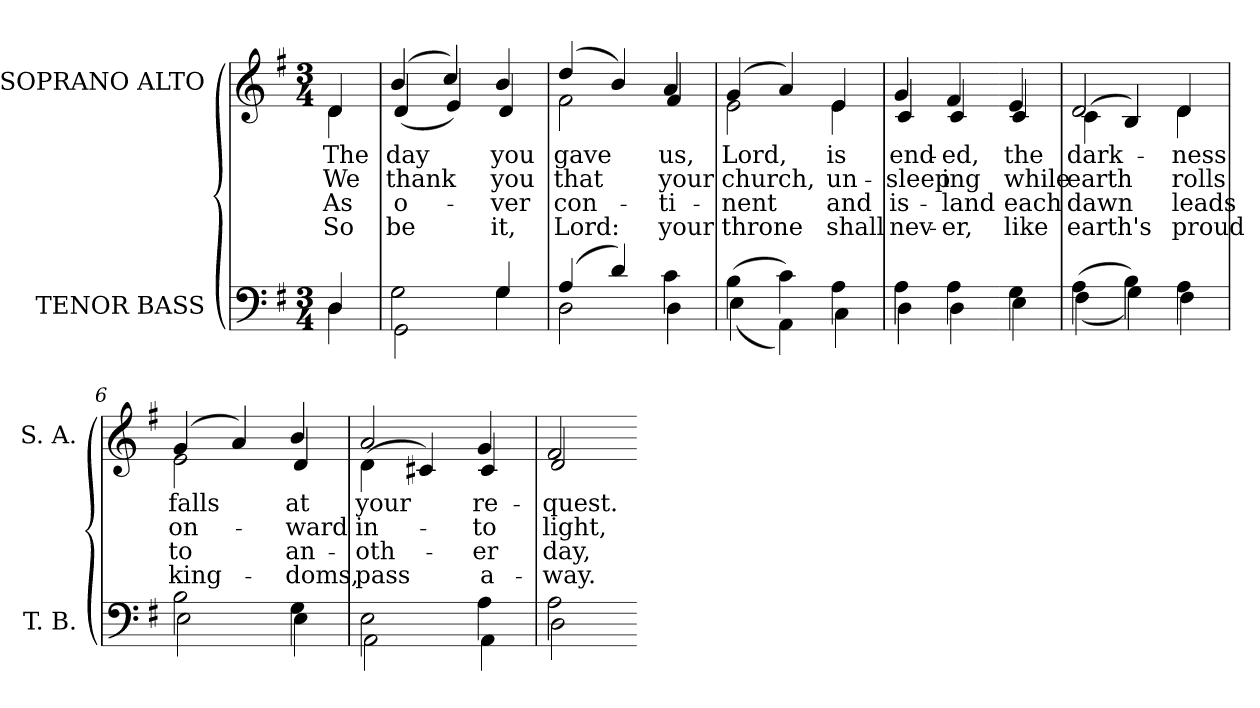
**kern	**kern	**text	**text	**text	**text
*part2	*part1	*part1	*part1	*part1	*part1
*staff2	*staff1	*staff1	*staff1	*staff1	*staff1
*I"TENOR BASS	*I"SOPRANO ALTO	*	*	*	*
*I'T. B.	*I'S. A.	*	*	*	*
!!LO:PB:g=z
*clefF4	*clefG2	*	*	*	*
*k[f#]	*k[f#]	*	*	*	*
*G:	*G:	*	*	*	*
*M3/4	*M3/4	*	*	*	*
=	=	=	=	=	=
*^	*	*	*	*	*
!	!	!LO:TX:b:cj:t=1	!	!	!	!
!	!	!LO:TX:b:cj:t=2	!	!	!	!
!	!	!LO:TX:b:cj:t=3	!	!	!	!
!	!	!LO:TX:b:cj:t=4	!	!	!	!
!	!	!	!LO:LY:b:color=#000000	!LO:LY:b:color=#000000	!LO:LY:b:color=#000000	!LO:LY:b:color=#000000
*	*	*^	*	*	*	*
4Di/	4Di\	4di/	4di\	The	We	As	So
=	=	=	=	=	=	=	=
!	!	!	!	!LO:LY:b:color=#000000	!LO:LY:b:color=#000000	!LO:LY:b:color=#000000	!LO:LY:b:color=#000000
2Gi\	2GGi\	(4bi/	(4di/	day	thank	o-	be
.	.	4cci/)	4ei/)	.	.	.	.
!	!	!	!	!LO:LY:b:color=#000000	!LO:LY:b:color=#000000	!LO:LY:b:color=#000000	!LO:LY:b:color=#000000
4Gi/	4Gi\	4bi/	4di/	you	you	-ver	it,
=1	=1	=1	=1	=1	=1	=1	=1
!	!	!	!	!LO:LY:b:color=#000000	!LO:LY:b:color=#000000	!LO:LY:b:color=#000000	!LO:LY:b:color=#000000
(4Ai/	2Di\	(4ddi/	2f#i\	gave	that	con-	Lord:
4di/)	.	4bi/)	.	.	.	.	.
!	!	!	!	!LO:LY:b:color=#000000	!LO:LY:b:color=#000000	!LO:LY:b:color=#000000	!LO:LY:b:color=#000000
4ci\	4Di\	4ai/	4f#i/	us,	your	-ti-	your
=2	=2	=2	=2	=2	=2	=2	=2
!	!	!	!	!LO:LY:b:color=#000000	!LO:LY:b:color=#000000	!LO:LY:b:color=#000000	!LO:LY:b:color=#000000
(4Bi\	(4Ei\	(4gi/	2ei\	Lord,	church,	-nent	throne
4ci\)	4AAi\)	4ai/)	.	.	.	.	.
!	!	!	!	!LO:LY:b:color=#000000	!LO:LY:b:color=#000000	!LO:LY:b:color=#000000	!LO:LY:b:color=#000000
4Ai\	4Ci\	4ei/	4ei\	is	un-	and	shall
=3	=3	=3	=3	=3	=3	=3	=3
!	!	!	!	!LO:LY:b:color=#000000	!LO:LY:b:color=#000000	!LO:LY:b:color=#000000	!LO:LY:b:color=#000000
4Ai\	4Di\	4gi/	4ci/	end-	-sleep-	is-	nev-
!	!	!	!	!LO:LY:b:color=#000000	!LO:LY:b:color=#000000	!LO:LY:b:color=#000000	!LO:LY:b:color=#000000
4Ai\	4Di\	4f#i/	4ci/	-ed,	-ing	-land	-er,
!!LO:LB:g=z	!!
=4-	=4-	=4-	=4-	=4-	=4-	=4-	=4-
!	!	!	!	!LO:LY:b:color=#000000	!LO:LY:b:color=#000000	!LO:LY:b:color=#000000	!LO:LY:b:color=#000000
4Gi\	4Ei\	4ei/	4ci/	the	while	each	like
=5	=5	=5	=5	=5	=5	=5	=5
!	!	!	!	!LO:LY:b:color=#000000	!LO:LY:b:color=#000000	!LO:LY:b:color=#000000	!LO:LY:b:color=#000000
(4Ai\	(4F#i\	2di/	(4ci\	dark-	earth	dawn	earth's
4Bi\)	4Gi\)	.	4Bi/)	.	.	.	.
!	!	!	!	!LO:LY:b:color=#000000	!LO:LY:b:color=#000000	!LO:LY:b:color=#000000	!LO:LY:b:color=#000000
4Ai\	4F#i\	4di/	4di\	-ness	rolls	leads	proud
=6	=6	=6	=6	=6	=6	=6	=6
!	!	!	!	!LO:LY:b:color=#000000	!LO:LY:b:color=#000000	!LO:LY:b:color=#000000	!LO:LY:b:color=#000000
2Bi\	2Ei\	(4gi/	2ei\	falls	on-	to	king-
.	.	4ai/)	.	.	.	.	.
!	!	!	!	!LO:LY:b:color=#000000	!LO:LY:b:color=#000000	!LO:LY:b:color=#000000	!LO:LY:b:color=#000000
4Gi\	4Ei\	4bi/	4di/	at	-ward	an-	-doms,
=7	=7	=7	=7	=7	=7	=7	=7
!	!	!	!	!LO:LY:b:color=#000000	!LO:LY:b:color=#000000	!LO:LY:b:color=#000000	!LO:LY:b:color=#000000
2Ei\	2AAi\	2ai/	(4di\	your	in-	-oth-	pass
.	.	.	4c#Xi/)	.	.	.	.
!	!	!	!	!LO:LY:b:color=#000000	!LO:LY:b:color=#000000	!LO:LY:b:color=#000000	!LO:LY:b:color=#000000
4Ai\	4AAi\	4gi/	4c#i/	re-	-to	-er	a-
=8	=8	=8	=8	=8	=8	=8	=8
!	!	!	!	!LO:LY:b:color=#000000	!LO:LY:b:color=#000000	!LO:LY:b:color=#000000	!LO:LY:b:color=#000000
2Ai\	2Di\	2f#i/	2di/	-quest.	light,	day,	-way.
*v	*v	*	*	*	*	*	*
*	*v	*v	*	*	*	*
=-	=-	=-	=-	=-	=-
*-	*-	*-	*-	*-	*-
